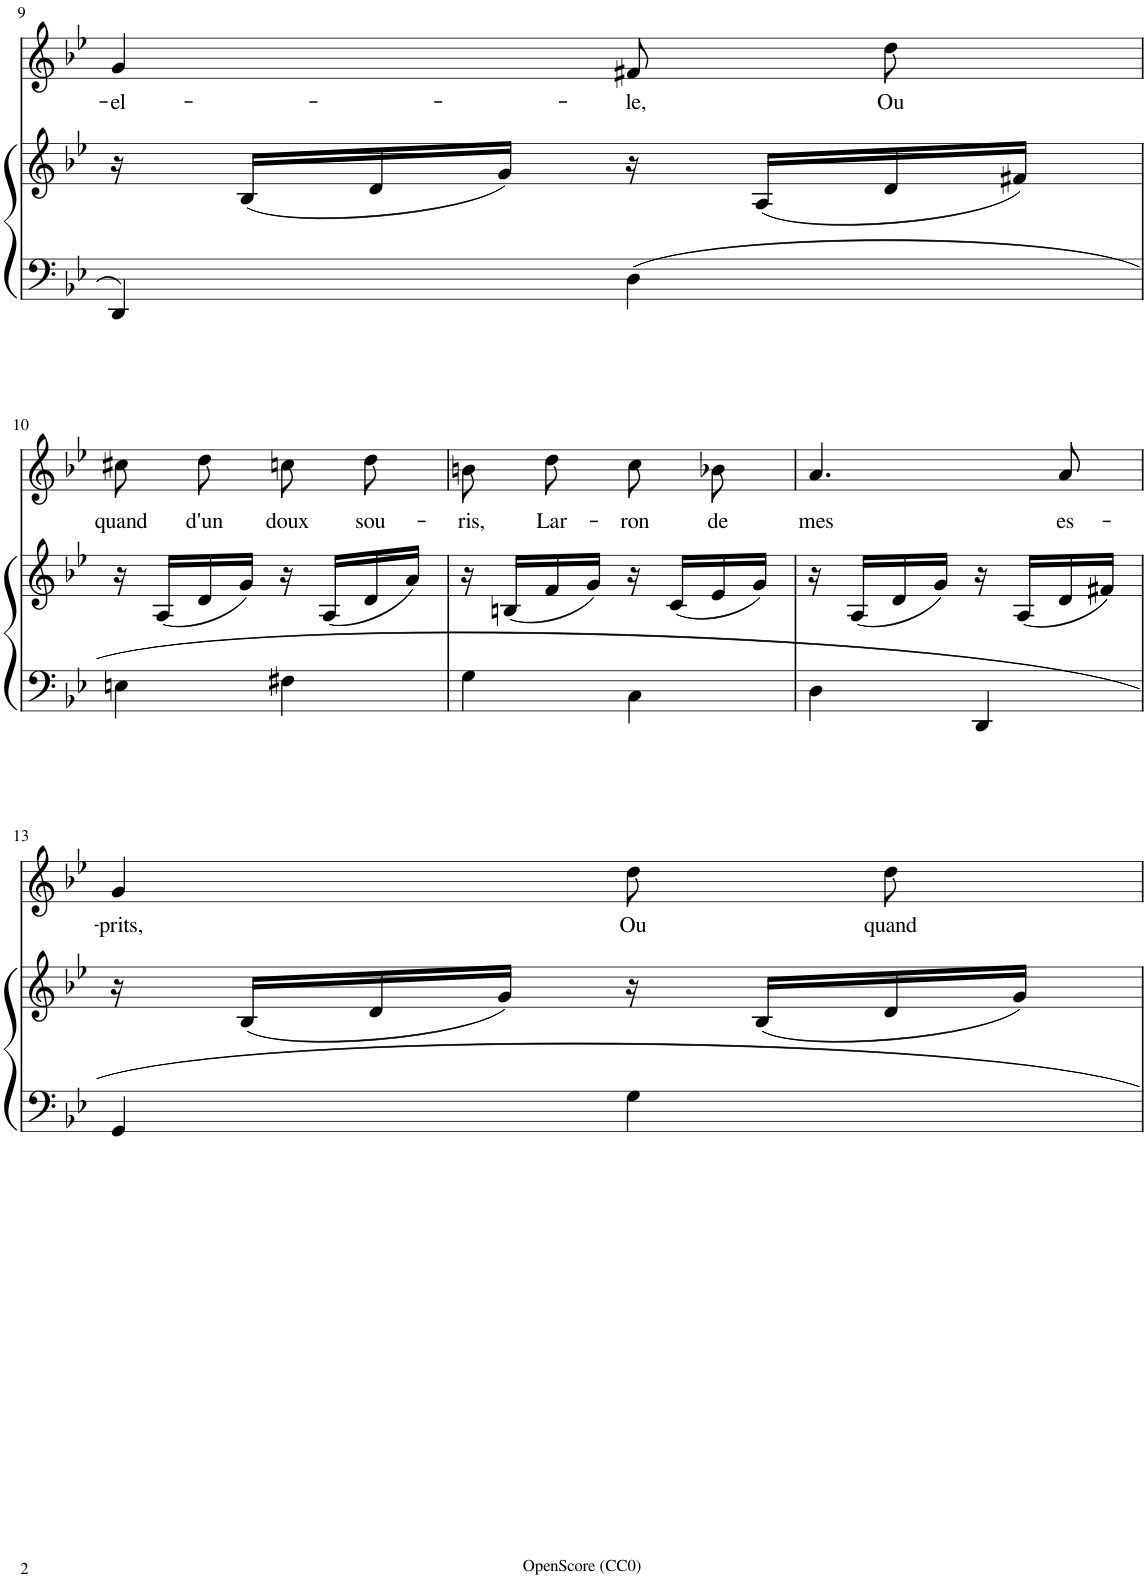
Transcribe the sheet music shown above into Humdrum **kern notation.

**kern	**kern	**kern	**text
*part2	*part2	*part1	*part1
*staff3	*staff2	*staff1	*staff1
*I"Piano	*	*I"Voice	*
*I'Pno	*	*	*
!!LO:PB:g=z
*clefF4	*clefG2	*clefG2	*
*k[b-e-]	*k[b-e-]	*k[b-e-]	*
*M2/4	*M2/4	*M2/4	*
=9	=9	=9	=9
!	!	!	!LO:LY:b
4DD/	16r	4g/	-el-
.	(16B-/LL	.	.
.	16d/	.	.
.	16g/JJ)	.	.
!	!	!	!LO:LY:b
4D\	16r	8f#X/L	-le,
.	(16A/LL	.	.
!	!	!	!LO:LY:b
.	16d/	8dd/J	Ou
.	16f#X/JJ)	.	.
!!LO:LB:g=z
=10	=10	=10	=10
!	!	!	!LO:LY:b
4En\	16r	8cc#X\L	quand
.	(16A/LL	.	.
!	!	!	!LO:LY:b
.	16d/	8dd\J	d'un
.	16g/JJ)	.	.
!	!	!	!LO:LY:b
4F#X\	16r	8ccn\L	doux
.	(16A/LL	.	.
!	!	!	!LO:LY:b
.	16d/	8dd\J	sou-
.	16a/JJ)	.	.
=11	=11	=11	=11
!	!	!	!LO:LY:b
4G\	16r	8bn\L	-ris,
.	(16Bn/LL	.	.
!	!	!	!LO:LY:b
.	16f/	8dd\J	Lar-
.	16g/JJ)	.	.
!	!	!	!LO:LY:b
4C\	16r	8cc\L	-ron
.	(16c/LL	.	.
!	!	!	!LO:LY:b
.	16e-/	8b-X\J	de
.	16g/JJ)	.	.
=12	=12	=12	=12
!	!	!	!LO:LY:b
4D\	16r	4.a/	mes
.	(16A/LL	.	.
.	16d/	.	.
.	16g/JJ)	.	.
4DD/	16r	.	.
.	(16A/LL	.	.
!	!	!	!LO:LY:b
.	16d/	8a/	es-
.	16f#X/JJ)	.	.
!!LO:LB:g=z
=13	=13	=13	=13
!	!	!	!LO:LY:b
4GG/	16r	4g/	-prits,
.	(16B-/LL	.	.
.	16d/	.	.
.	16g/JJ)	.	.
!	!	!	!LO:LY:b
4G\	16r	8dd\L	Ou
.	(16B-/LL	.	.
!	!	!	!LO:LY:b
.	16d/	8dd\J	quand
.	16g/JJ)	.	.
=	=	=	=
*-	*-	*-	*-
